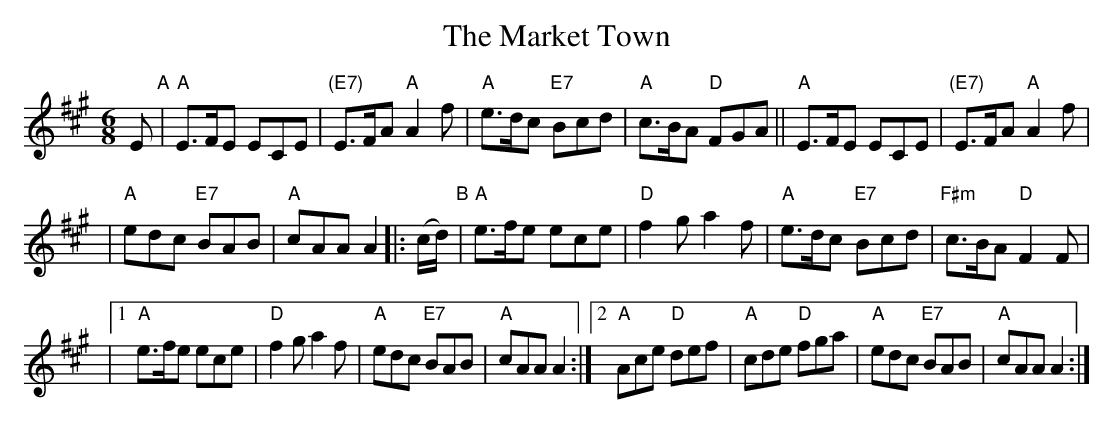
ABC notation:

X:1
T:The Market Town
M:6/8
L:1/8
K:A
E \
"A"\
| "A"E>FE ECE | "(E7)"E>FA "A"A2f \
| "A"e>dc "E7"Bcd | "A"c>BA "D"FGA \
||"A"E>FE ECE | "(E7)"E>FA "A"A2f |
| "A"edc "E7"BAB | "A"cAA A2 \
|: (c/d/) \
"B"\
| "A"e>fe ece  | "D"f2g a2f | "A"e>dc "E7"Bcd | "F#m"c>BA "D"F2F |
|1 "A"e>fe ece | "D"f2g a2f | "A"edc "E7"BAB | "A"cAA A2 \
:|2 "A"Ace "D"def | "A"cde "D"fga | "A"edc "E7"BAB | "A"cAA A2 :|
